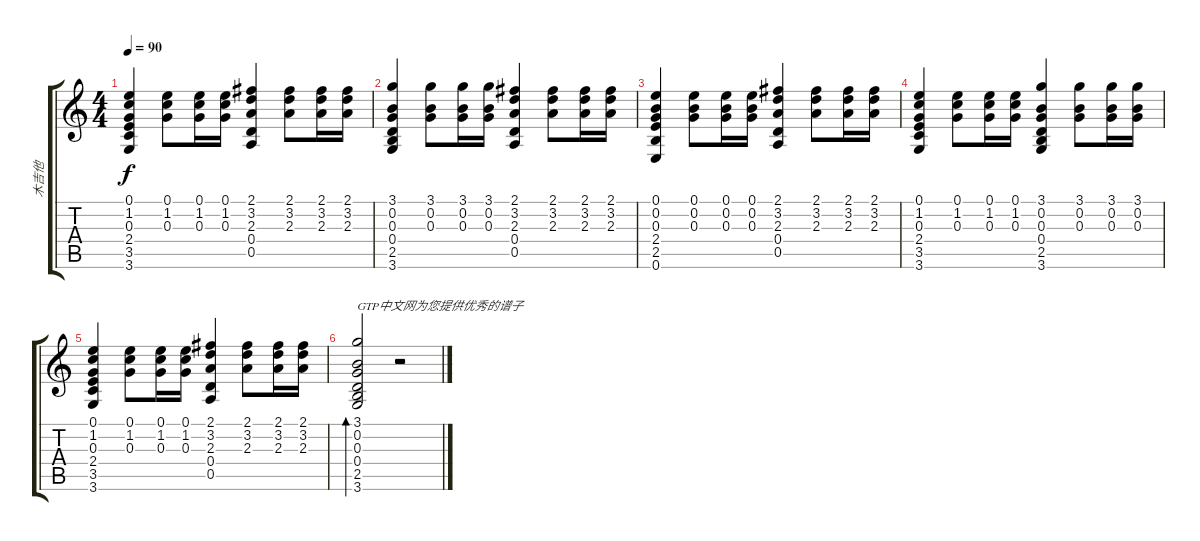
\track ("木吉他" "木吉他") {instrument acousticguitarsteel}
\staff {score tabs}
\tuning (E4 B3 G3 D3 A2 E2) {hide}
\ts (4 4)
\tempo 90
\clef g2
\ks c
(0.1 1.2 0.3 2.4 3.5 3.6).4{dy f} (0.1 1.2 0.3).8 (0.1 1.2 0.3).16 (0.1 1.2 0.3).16 (2.1 3.2 2.3 0.4 0.5).4 (2.1 3.2 2.3).8 (2.1 3.2 2.3).16 (2.1 3.2 2.3).16 |
(3.1 0.2 0.3 0.4 2.5 3.6).4 (3.1 0.2 0.3).8 (3.1 0.2 0.3).16 (3.1 0.2 0.3).16 (2.1 3.2 2.3 0.4 0.5).4 (2.1 3.2 2.3).8 (2.1 3.2 2.3).16 (2.1 3.2 2.3).16 |
(0.1 0.2 0.3 2.4 2.5 0.6).4 (0.1 0.2 0.3).8 (0.1 0.2 0.3).16 (0.1 0.2 0.3).16 (2.1 3.2 2.3 0.4 0.5).4 (2.1 3.2 2.3).8 (2.1 3.2 2.3).16 (2.1 3.2 2.3).16 |
(0.1 1.2 0.3 2.4 3.5 3.6).4 (0.1 1.2 0.3).8 (0.1 1.2 0.3).16 (0.1 1.2 0.3).16 (3.1 0.2 0.3 0.4 2.5 3.6).4 (3.1 0.2 0.3).8 (3.1 0.2 0.3).16 (3.1 0.2 0.3).16 |
(0.1 1.2 0.3 2.4 3.5 3.6).4 (0.1 1.2 0.3).8 (0.1 1.2 0.3).16 (0.1 1.2 0.3).16 (2.1 3.2 2.3 0.4 0.5).4 (2.1 3.2 2.3).8 (2.1 3.2 2.3).16 (2.1 3.2 2.3).16 |
(3.1 0.2 0.3 0.4 2.5 3.6).2{bd 240 txt "GTP中文网为您提供优秀的谱子"} r.2
